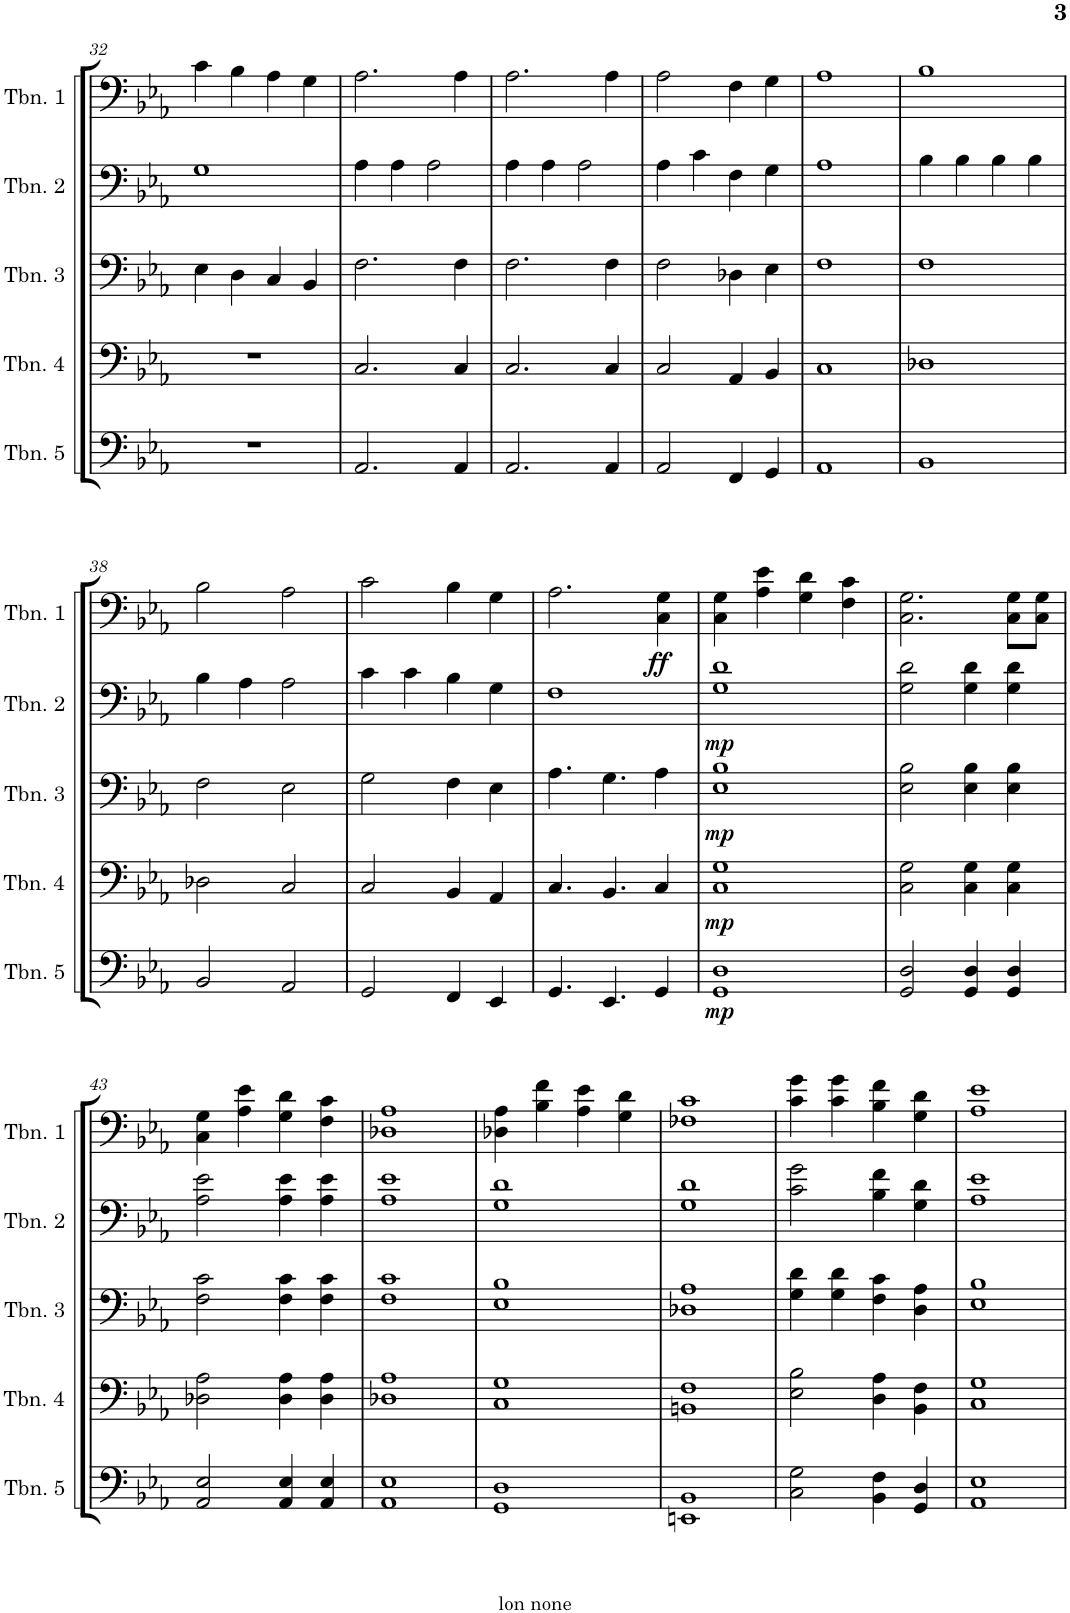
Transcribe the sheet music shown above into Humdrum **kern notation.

**kern	**dynam	**kern	**dynam	**kern	**dynam	**kern	**dynam	**kern	**dynam
*part5	*part5	*part4	*part4	*part3	*part3	*part2	*part2	*part1	*part1
*staff5	*staff5	*staff4	*staff4	*staff3	*staff3	*staff2	*staff2	*staff1	*staff1
*I"Trombone 5	*	*I"Trombone 4	*	*I"Trombone 3	*	*I"Trombone 2	*	*I"Trombone 1	*
*I'Tbn. 5	*	*I'Tbn. 4	*	*I'Tbn. 3	*	*I'Tbn. 2	*	*I'Tbn. 1	*
!!LO:PB:g=z
*clefF4	*	*clefF4	*	*clefF4	*	*clefF4	*	*clefF4	*
*k[b-e-a-]	*	*k[b-e-a-]	*	*k[b-e-a-]	*	*k[b-e-a-]	*	*k[b-e-a-]	*
*M4/4	*	*M4/4	*	*M4/4	*	*M4/4	*	*M4/4	*
=32	=32	=32	=32	=32	=32	=32	=32	=32	=32
1r	.	1r	.	4E-\	.	1G	.	4c\	.
.	.	.	.	4D\	.	.	.	4B-\	.
.	.	.	.	4C/	.	.	.	4A-\	.
.	.	.	.	4BB-/	.	.	.	4G\	.
=33	=33	=33	=33	=33	=33	=33	=33	=33	=33
2.AA-/	.	2.C/	.	2.F\	.	4A-\	.	2.A-\	.
.	.	.	.	.	.	4A-\	.	.	.
.	.	.	.	.	.	2A-\	.	.	.
4AA-/	.	4C/	.	4F\	.	.	.	4A-\	.
=34	=34	=34	=34	=34	=34	=34	=34	=34	=34
2.AA-/	.	2.C/	.	2.F\	.	4A-\	.	2.A-\	.
.	.	.	.	.	.	4A-\	.	.	.
.	.	.	.	.	.	2A-\	.	.	.
4AA-/	.	4C/	.	4F\	.	.	.	4A-\	.
=35	=35	=35	=35	=35	=35	=35	=35	=35	=35
2AA-/	.	2C/	.	2F\	.	4A-\	.	2A-\	.
.	.	.	.	.	.	4c\	.	.	.
4FF/	.	4AA-/	.	4D-X\	.	4F\	.	4F\	.
4GG/	.	4BB-/	.	4E-\	.	4G\	.	4G\	.
=36	=36	=36	=36	=36	=36	=36	=36	=36	=36
1AA-	.	1C	.	1F	.	1A-	.	1A-	.
=37	=37	=37	=37	=37	=37	=37	=37	=37	=37
1BB-	.	1D-X	.	1F	.	4B-\	.	1B-	.
.	.	.	.	.	.	4B-\	.	.	.
.	.	.	.	.	.	4B-\	.	.	.
.	.	.	.	.	.	4B-\	.	.	.
!!LO:LB:g=z
=38	=38	=38	=38	=38	=38	=38	=38	=38	=38
2BB-/	.	2D-X\	.	2F\	.	4B-\	.	2B-\	.
.	.	.	.	.	.	4A-\	.	.	.
2AA-/	.	2C/	.	2E-\	.	2A-\	.	2A-\	.
=39	=39	=39	=39	=39	=39	=39	=39	=39	=39
2GG/	.	2C/	.	2G\	.	4c\	.	2c\	.
.	.	.	.	.	.	4c\	.	.	.
4FF/	.	4BB-/	.	4F\	.	4B-\	.	4B-\	.
4EE-/	.	4AA-/	.	4E-\	.	4G\	.	4G\	.
=40	=40	=40	=40	=40	=40	=40	=40	=40	=40
4.GG/	.	4.C/	.	4.A-\	.	1F	.	2.A-\	.
4.EE-/	.	4.BB-/	.	4.G\	.	.	.	.	.
!	!	!	!	!	!	!	!	!	!LO:DY:b
4GG/	.	4C/	.	4A-\	.	.	.	4C\ 4G\	ff
=41	=41	=41	=41	=41	=41	=41	=41	=41	=41
!	!LO:DY:b	!	!LO:DY:b	!	!LO:DY:b	!	!LO:DY:b	!	!
1GG 1D	mp	1C 1G	mp	1E- 1B-	mp	1G 1d	mp	4C\ 4G\	.
.	.	.	.	.	.	.	.	4A-\ 4e-\	.
.	.	.	.	.	.	.	.	4G\ 4d\	.
.	.	.	.	.	.	.	.	4F\ 4c\	.
=42	=42	=42	=42	=42	=42	=42	=42	=42	=42
2GG/ 2D/	.	2C\ 2G\	.	2E-\ 2B-\	.	2G\ 2d\	.	2.C\ 2.G\	.
4GG/ 4D/	.	4C\ 4G\	.	4E-\ 4B-\	.	4G\ 4d\	.	.	.
4GG/ 4D/	.	4C\ 4G\	.	4E-\ 4B-\	.	4G\ 4d\	.	8C\ 8G\L	.
.	.	.	.	.	.	.	.	8C\ 8G\J	.
!!LO:LB:g=z
=43	=43	=43	=43	=43	=43	=43	=43	=43	=43
2AA-/ 2E-/	.	2D-X\ 2A-\	.	2F\ 2c\	.	2A-\ 2e-\	.	4C\ 4G\	.
.	.	.	.	.	.	.	.	4A-\ 4e-\	.
4AA-/ 4E-/	.	4D-\ 4A-\	.	4F\ 4c\	.	4A-\ 4e-\	.	4G\ 4d\	.
4AA-/ 4E-/	.	4D-\ 4A-\	.	4F\ 4c\	.	4A-\ 4e-\	.	4F\ 4c\	.
=44	=44	=44	=44	=44	=44	=44	=44	=44	=44
1AA- 1E-	.	1D-X 1A-	.	1F 1c	.	1A- 1e-	.	1D-X 1A-	.
=45	=45	=45	=45	=45	=45	=45	=45	=45	=45
1GG 1D	.	1C 1G	.	1E- 1B-	.	1G 1d	.	4D-X\ 4A-\	.
.	.	.	.	.	.	.	.	4B-\ 4f\	.
.	.	.	.	.	.	.	.	4A-\ 4e-\	.
.	.	.	.	.	.	.	.	4G\ 4d\	.
=46	=46	=46	=46	=46	=46	=46	=46	=46	=46
1EEn 1BB-	.	1BBn 1F	.	1D-X 1A-	.	1G 1d	.	1F-X 1c	.
=47	=47	=47	=47	=47	=47	=47	=47	=47	=47
2C\ 2G\	.	2E-\ 2B-\	.	4G\ 4d\	.	2c\ 2g\	.	4c\ 4g\	.
.	.	.	.	4G\ 4d\	.	.	.	4c\ 4g\	.
4BB-\ 4F\	.	4D\ 4A-\	.	4F\ 4c\	.	4B-\ 4f\	.	4B-\ 4f\	.
4GG/ 4D/	.	4BB-\ 4F\	.	4D\ 4A-\	.	4G\ 4d\	.	4G\ 4d\	.
=48	=48	=48	=48	=48	=48	=48	=48	=48	=48
1AA- 1E-	.	1C 1G	.	1E- 1B-	.	1A- 1e-	.	1A- 1e-	.
=	=	=	=	=	=	=	=	=	=
*-	*-	*-	*-	*-	*-	*-	*-	*-	*-
